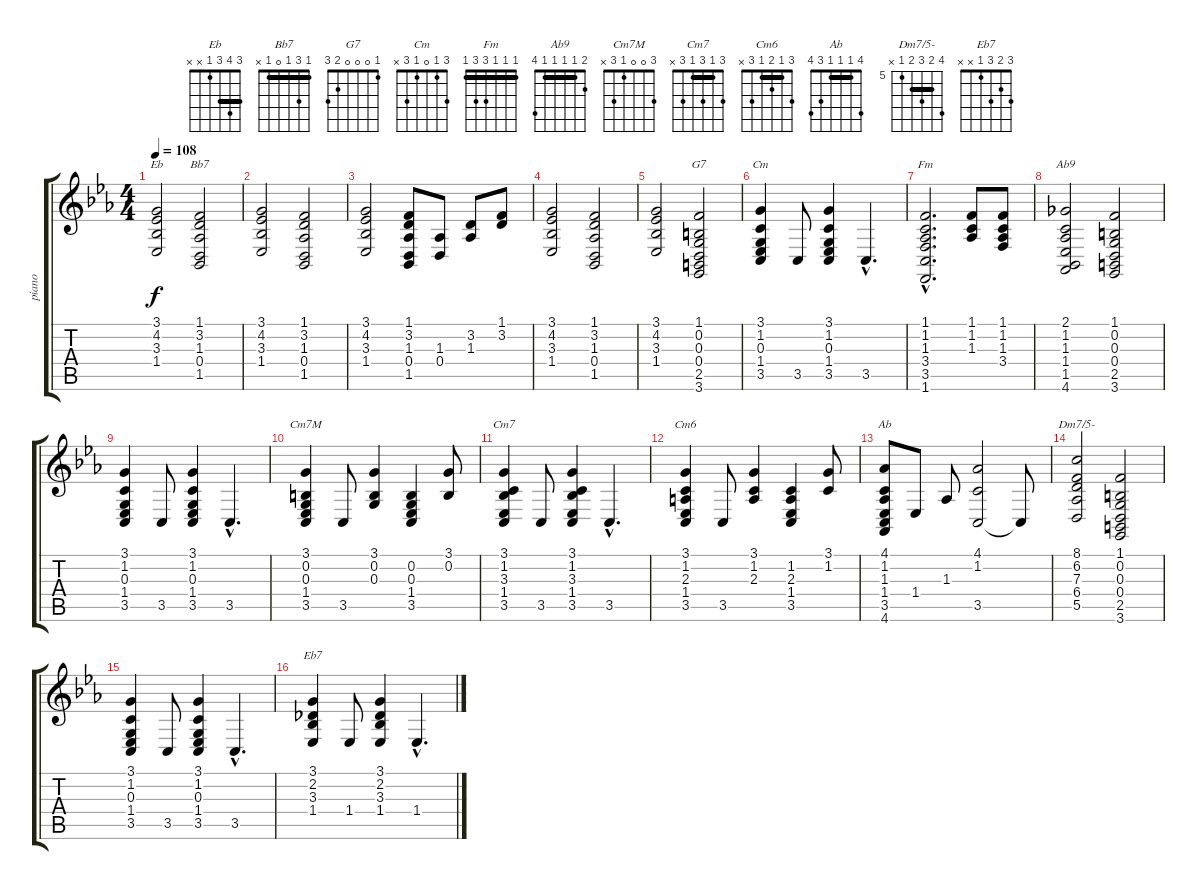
\track ("piano" "piano") {instrument acousticgrandpiano}
\staff {score tabs}
\tuning (E4 B3 G3 D3 A2 E2) {hide}
\chord ("Eb" 3 4 3 1 x x) {barre 3}
\chord ("Bb7" 1 3 1 0 1 x) {barre 1}
\chord ("G7" 1 0 0 0 2 3)
\chord ("Cm" 3 1 0 1 3 x)
\chord ("Fm" 1 1 1 3 3 1) {barre 1}
\chord ("Ab9" 2 1 1 1 1 4) {barre 1}
\chord ("Cm7M" 3 0 0 1 3 x)
\chord ("Cm7" 3 1 3 1 3 x) {barre 1}
\chord ("Cm6" 3 1 2 1 3 x) {barre 1}
\chord ("Ab" 4 1 1 1 3 4) {barre 1}
\chord ("Dm7/5-" 8 6 7 6 5 x) {firstfret 5 barre 6}
\chord ("Eb7" 3 2 3 1 x x)
\ts (4 4)
\tempo 108
\clef g2
\ks eb
(3.1 4.2 3.3 1.4).2{ch "Eb" dy f} (1.1 3.2 1.3 0.4 1.5).2{ch "Bb7"} |
(3.1 4.2 3.3 1.4).2 (1.1 3.2 1.3 0.4 1.5).2 |
(3.1 4.2 3.3 1.4).2 (1.1 3.2 1.3 0.4 1.5).8 (1.3 0.4).8 (3.2 1.3).8 (1.1 3.2).8 |
(3.1 4.2 3.3 1.4).2 (1.1 3.2 1.3 0.4 1.5).2 |
(3.1 4.2 3.3 1.4).2 (1.1 0.2 0.3 0.4 2.5 3.6).2{ch "G7"} |
(3.1 1.2 0.3 1.4 3.5).4{ch "Cm"} 3.5.8 (3.1 1.2 0.3 1.4 3.5).4 3.5{hac}.4{d} |
(1.1{hac} 1.2{hac} 1.3{hac} 3.4{hac} 3.5{hac} 1.6{hac}).2{d ch "Fm"} (1.1 1.2 1.3).8 (1.1 1.2 1.3 3.4).8 |
(2.1 1.2 1.3 1.4 1.5 4.6).2{ch "Ab9"} (1.1 0.2 0.3 0.4 2.5 3.6).2 |
(3.1 1.2 0.3 1.4 3.5).4 3.5.8 (3.1 1.2 0.3 1.4 3.5).4 3.5{hac}.4{d} |
(3.1 0.2 0.3 1.4 3.5).4{ch "Cm7M"} 3.5.8 (3.1 0.2 0.3).4 (0.2 0.3 1.4 3.5).4 (3.1 0.2).8 |
(3.1 1.2 3.3 1.4 3.5).4{ch "Cm7"} 3.5.8 (3.1 1.2 3.3 1.4 3.5).4 3.5{hac}.4{d} |
(3.1 1.2 2.3 1.4 3.5).4{ch "Cm6"} 3.5.8 (3.1 1.2 2.3).4 (1.2 2.3 1.4 3.5).4 (3.1 1.2).8 |
(4.1 1.2 1.3 1.4 3.5 4.6).8{ch "Ab"} 1.4.8 1.3.8 (4.1 1.2 3.5).2 3.5{t}.8 |
(8.1 6.2 7.3 6.4 5.5).2{ch "Dm7/5-"} (1.1 0.2 0.3 0.4 2.5 3.6).2 |
(3.1 1.2 0.3 1.4 3.5).4 3.5.8 (3.1 1.2 0.3 1.4 3.5).4 3.5{hac}.4{d} |
(3.1 2.2 3.3 1.4).4{ch "Eb7"} 1.4.8 (3.1 2.2 3.3 1.4).4 1.4{hac}.4{d}
